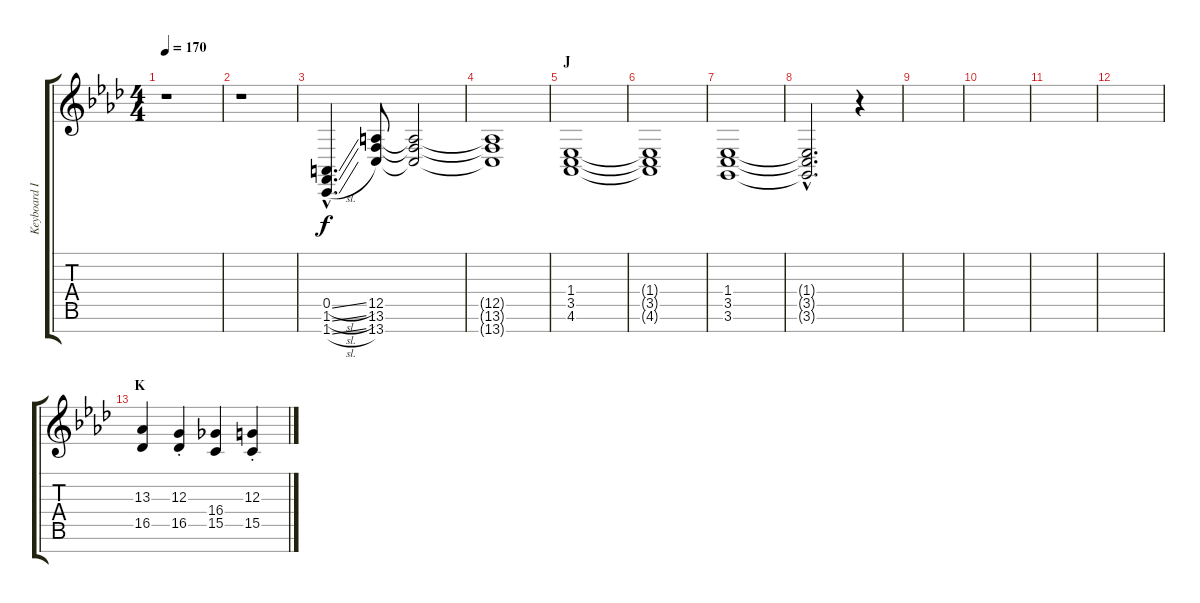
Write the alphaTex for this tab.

\track ("Keyboard III" "Keyboard I") {instrument pad2warm}
\staff {score tabs}
\tuning (E4 B3 G3 D3 A2 E2 B1) {hide}
\ts (4 4)
\tempo 170
\clef g2
\ks ab
r.1{dy f} |
r.1 |
(0.5{sl hac} 1.6{sl hac} 1.7{sl hac}).4{d instrument rockorgan} (12.5 13.6 13.7).8 (12.5{t} 13.6{t} 13.7{t}).2 |
(12.5{t} 13.6{t} 13.7{t}).1 |
\section ("" "J")
(1.4 3.5 4.6).1 |
(1.4{t} 3.5{t} 4.6{t}).1 |
(1.4 3.5 3.6).1 |
(1.4{hac t} 3.5{hac t} 3.6{hac t}).2{d} r.4 |
|
|
|
|
\section ("" "K")
(13.3 16.5).4 (12.3{st} 16.5{st}).4 (16.4 15.5).4 (12.3{st} 15.5{st}).4
